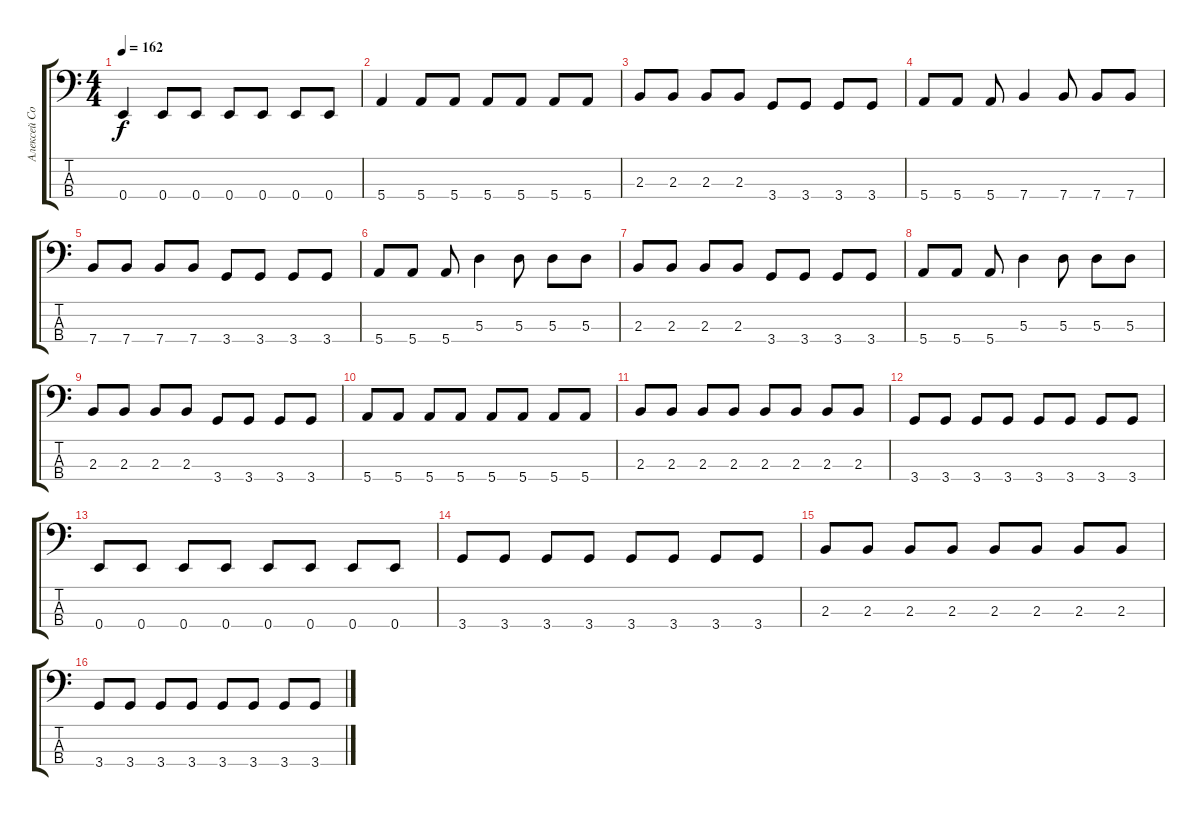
\track ("Алексей Соловьев" "Алексей Со") {instrument electricbasspick}
\staff {score tabs}
\tuning (G2 D2 A1 E1) {hide}
\ts (4 4)
\tempo 162
\clef f4
\ks c
0.4.4{dy f} 0.4.8 0.4.8 0.4.8 0.4.8 0.4.8 0.4.8 |
5.4.4 5.4.8 5.4.8 5.4.8 5.4.8 5.4.8 5.4.8 |
2.3.8 2.3.8 2.3.8 2.3.8 3.4.8 3.4.8 3.4.8 3.4.8 |
5.4.8 5.4.8 5.4.8 7.4.4 7.4.8 7.4.8 7.4.8 |
7.4.8 7.4.8 7.4.8 7.4.8 3.4.8 3.4.8 3.4.8 3.4.8 |
5.4.8 5.4.8 5.4.8 5.3.4 5.3.8 5.3.8 5.3.8 |
2.3.8 2.3.8 2.3.8 2.3.8 3.4.8 3.4.8 3.4.8 3.4.8 |
5.4.8 5.4.8 5.4.8 5.3.4 5.3.8 5.3.8 5.3.8 |
2.3.8 2.3.8 2.3.8 2.3.8 3.4.8 3.4.8 3.4.8 3.4.8 |
5.4.8 5.4.8 5.4.8 5.4.8 5.4.8 5.4.8 5.4.8 5.4.8 |
2.3.8 2.3.8 2.3.8 2.3.8 2.3.8 2.3.8 2.3.8 2.3.8 |
3.4.8 3.4.8 3.4.8 3.4.8 3.4.8 3.4.8 3.4.8 3.4.8 |
0.4.8 0.4.8 0.4.8 0.4.8 0.4.8 0.4.8 0.4.8 0.4.8 |
3.4.8 3.4.8 3.4.8 3.4.8 3.4.8 3.4.8 3.4.8 3.4.8 |
2.3.8 2.3.8 2.3.8 2.3.8 2.3.8 2.3.8 2.3.8 2.3.8 |
3.4.8 3.4.8 3.4.8 3.4.8 3.4.8 3.4.8 3.4.8 3.4.8
